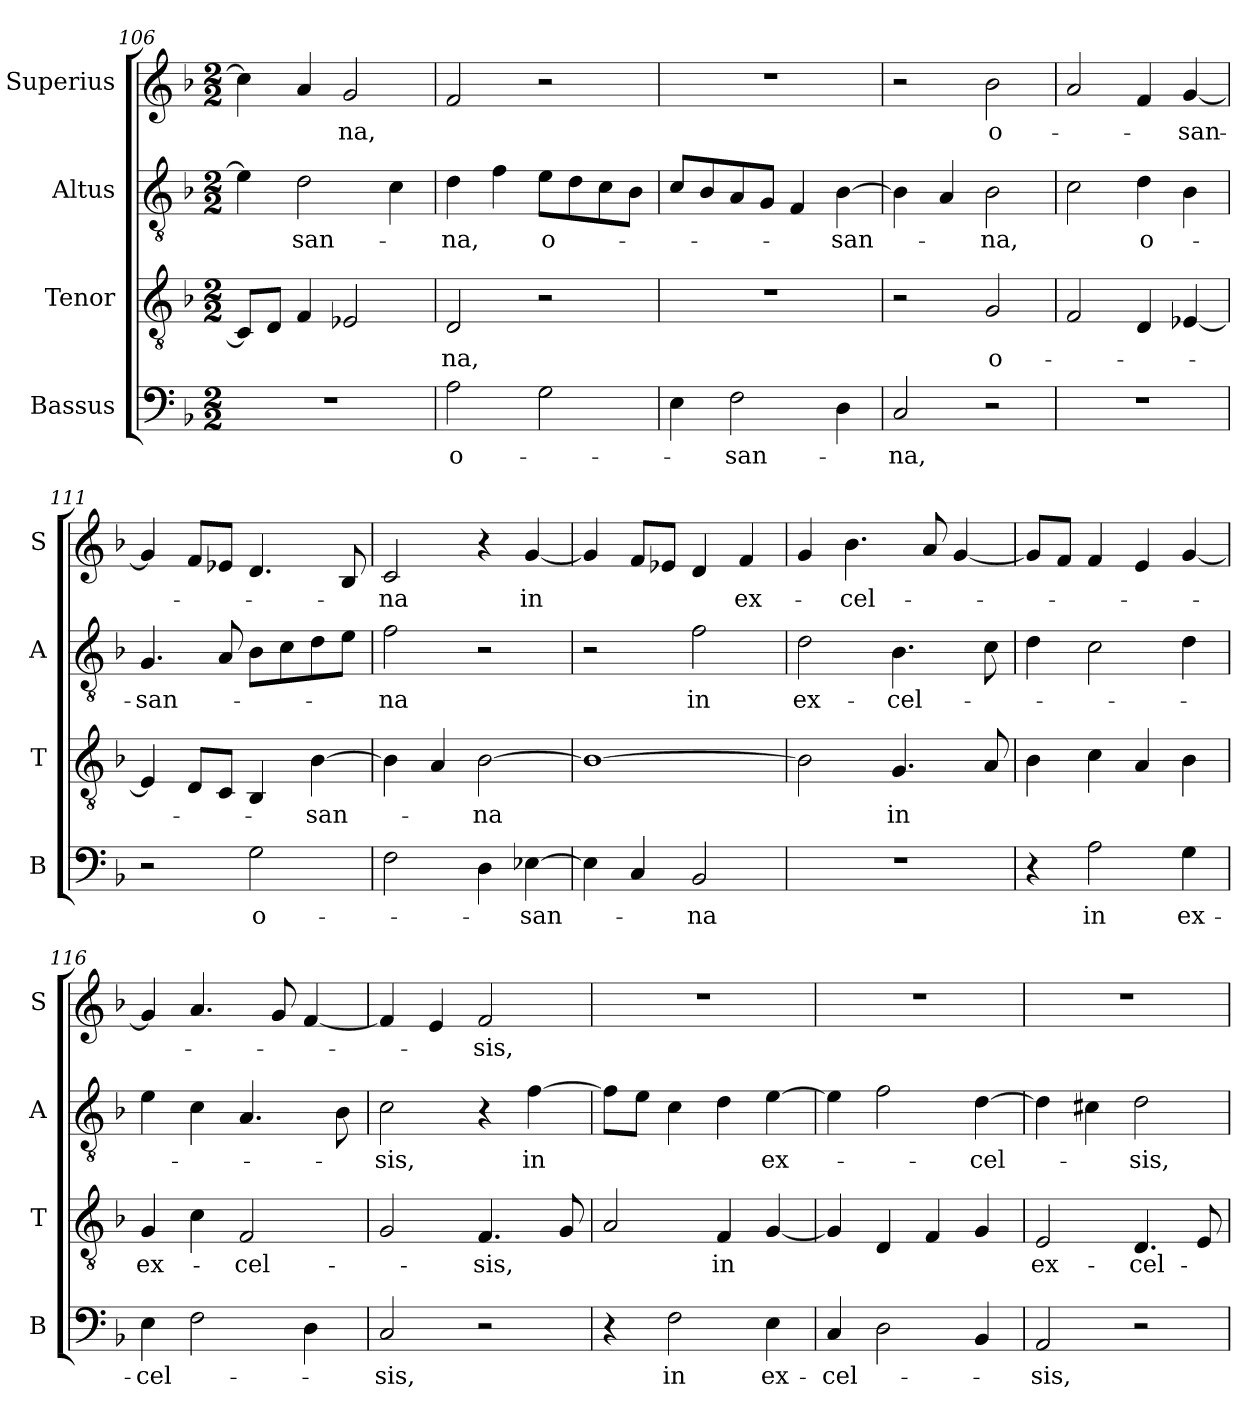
**kern	**text	**kern	**text	**kern	**text	**kern	**text
*part4	*part4	*part3	*part3	*part2	*part2	*part1	*part1
*staff4	*staff4	*staff3	*staff3	*staff2	*staff2	*staff1	*staff1
*I"Bassus	*	*I"Tenor	*	*I"Altus	*	*I"Superius	*
*I'B	*	*I'T	*	*I'A	*	*I'S	*
*clefF4	*	*clefGv2	*	*clefGv2	*	*clefG2	*
*k[b-]	*	*k[b-]	*	*k[b-]	*	*k[b-]	*
*M2/2	*	*M2/2	*	*M2/2	*	*M2/2	*
=106	=106	=106	=106	=106	=106	=106	=106
1r	.	8CL]	.	4e-]	.	4cc]	.
.	.	8DJ	.	.	.	.	.
.	.	4F	.	2d	-san-	4a	.
.	.	2E-X	.	.	.	2g	-na,
.	.	.	.	4c	.	.	.
=107	=107	=107	=107	=107	=107	=107	=107
!	!LO:LY:i	!	!	!	!	!	!
2A	o-	2D	-na,	4d	-na,	2f	.
.	.	.	.	4f	.	.	.
!	!	!	!	!	!LO:LY:i	!	!
2G	.	2r	.	8eL	o-	2r	.
.	.	.	.	8d	.	.	.
.	.	.	.	8c	.	.	.
.	.	.	.	8B-J	.	.	.
=108	=108	=108	=108	=108	=108	=108	=108
4E	.	1r	.	8cL	.	1r	.
.	.	.	.	8B-	.	.	.
!	!LO:LY:i	!	!	!	!	!	!
2F	-san-	.	.	8A	.	.	.
.	.	.	.	8GJ	.	.	.
.	.	.	.	4F	.	.	.
!	!	!	!	!	!LO:LY:i	!	!
4D	.	.	.	[4B-	-san-	.	.
=109	=109	=109	=109	=109	=109	=109	=109
!	!LO:LY:i	!	!	!	!	!	!
2C	-na,	2r	.	4B-]	.	2r	.
.	.	.	.	4A	.	.	.
!	!	!	!LO:LY:i	!	!LO:LY:i	!	!LO:LY:i
2r	.	2G	o-	2B-	-na,	2b-	o-
=110	=110	=110	=110	=110	=110	=110	=110
1r	.	2F	.	2c	.	2a	.
!	!	!	!	!	!LO:LY:i	!	!
.	.	4D	.	4d	o-	4f	.
!	!	!	!	!	!	!	!LO:LY:i
.	.	[4E-X	.	4B-	.	[4g	-san-
=111	=111	=111	=111	=111	=111	=111	=111
!	!	!	!	!	!LO:LY:i	!	!
2r	.	4E-]	.	4.G	-san-	4g]	.
.	.	8DL	.	.	.	8fL	.
.	.	8CJ	.	8A	.	8e-XJ	.
!	!LO:LY:i	!	!	!	!	!	!
2G	o-	4BB-	.	8B-L	.	4.d	.
.	.	.	.	8c	.	.	.
!	!	!	!LO:LY:i	!	!	!	!
.	.	[4B-	-san-	8d	.	.	.
.	.	.	.	8eJ	.	8B-	.
=112	=112	=112	=112	=112	=112	=112	=112
!	!	!	!	!	!LO:LY:i	!	!LO:LY:i
2F	.	4B-]	.	2f	-na	2c	-na
.	.	4A	.	.	.	.	.
!	!	!	!LO:LY:i	!	!	!	!
4D	.	[2B-	-na	2r	.	4r	.
!	!LO:LY:i	!	!	!	!	!	!
[4E-X	-san-	.	.	.	.	[4g	in
=113	=113	=113	=113	=113	=113	=113	=113
4E-]	.	1B-_	.	2r	.	4g]	.
4C	.	.	.	.	.	8fL	.
.	.	.	.	.	.	8e-XJ	.
!	!LO:LY:i	!	!	!	!	!	!
2BB-	-na	.	.	2f	in	4d	.
.	.	.	.	.	.	4f	ex-
=114	=114	=114	=114	=114	=114	=114	=114
1r	.	2B-]	.	2d	ex-	4g	.
.	.	.	.	.	.	4.b-	-cel-
.	.	4.G	in	4.B-	-cel-	.	.
.	.	.	.	.	.	8a	.
.	.	.	.	.	.	[4g	.
.	.	8A	.	8c	.	.	.
=115	=115	=115	=115	=115	=115	=115	=115
4r	.	4B-	.	4d	.	8gL]	.
.	.	.	.	.	.	8fJ	.
2A	in	4c	.	2c	.	4f	.
.	.	4A	.	.	.	4e	.
4G	ex-	4B-	.	4d	.	[4g	.
=116	=116	=116	=116	=116	=116	=116	=116
4E	-cel-	4G	ex-	4e	.	4g]	.
2F	.	4c	.	4c	.	4.a	.
.	.	2F	-cel-	4.A	.	.	.
.	.	.	.	.	.	8g	.
4D	.	.	.	.	.	[4f	.
.	.	.	.	8B-	.	.	.
=117	=117	=117	=117	=117	=117	=117	=117
!	!LO:LY:i	!	!	!	!LO:LY:i	!	!
2C	-sis,	2G	.	2c	-sis,	4f]	.
.	.	.	.	.	.	4e	.
!	!	!	!LO:LY:i	!	!	!	!LO:LY:i
2r	.	4.F	-sis,	4r	.	2f	-sis,
!	!	!	!	!	!LO:LY:i	!	!
.	.	.	.	[4f	in	.	.
.	.	8G	.	.	.	.	.
=118	=118	=118	=118	=118	=118	=118	=118
4r	.	2A	.	8fL]	.	1r	.
.	.	.	.	8eJ	.	.	.
!	!LO:LY:i	!	!	!	!	!	!
2F	in	.	.	4c	.	.	.
!	!	!	!LO:LY:i	!	!	!	!
.	.	4F	in	4d	.	.	.
!	!LO:LY:i	!	!	!	!LO:LY:i	!	!
4E	ex-	[4G	.	[4e	ex-	.	.
=119	=119	=119	=119	=119	=119	=119	=119
!	!LO:LY:i	!	!	!	!	!	!
4C	-cel-	4G]	.	4e]	.	1r	.
2D	.	4D	.	2f	.	.	.
.	.	4F	.	.	.	.	.
!	!	!	!	!	!LO:LY:i	!	!
4BB-	.	4G	.	[4d	-cel-	.	.
=120	=120	=120	=120	=120	=120	=120	=120
!	!LO:LY:i	!	!LO:LY:i	!	!	!	!
2AA	-sis,	2E	ex-	4d]	.	1r	.
.	.	.	.	4c#X	.	.	.
!	!	!	!LO:LY:i	!	!LO:LY:i	!	!
2r	.	4.D	-cel-	2d	-sis,	.	.
.	.	8E	.	.	.	.	.
=	=	=	=	=	=	=	=
*-	*-	*-	*-	*-	*-	*-	*-
